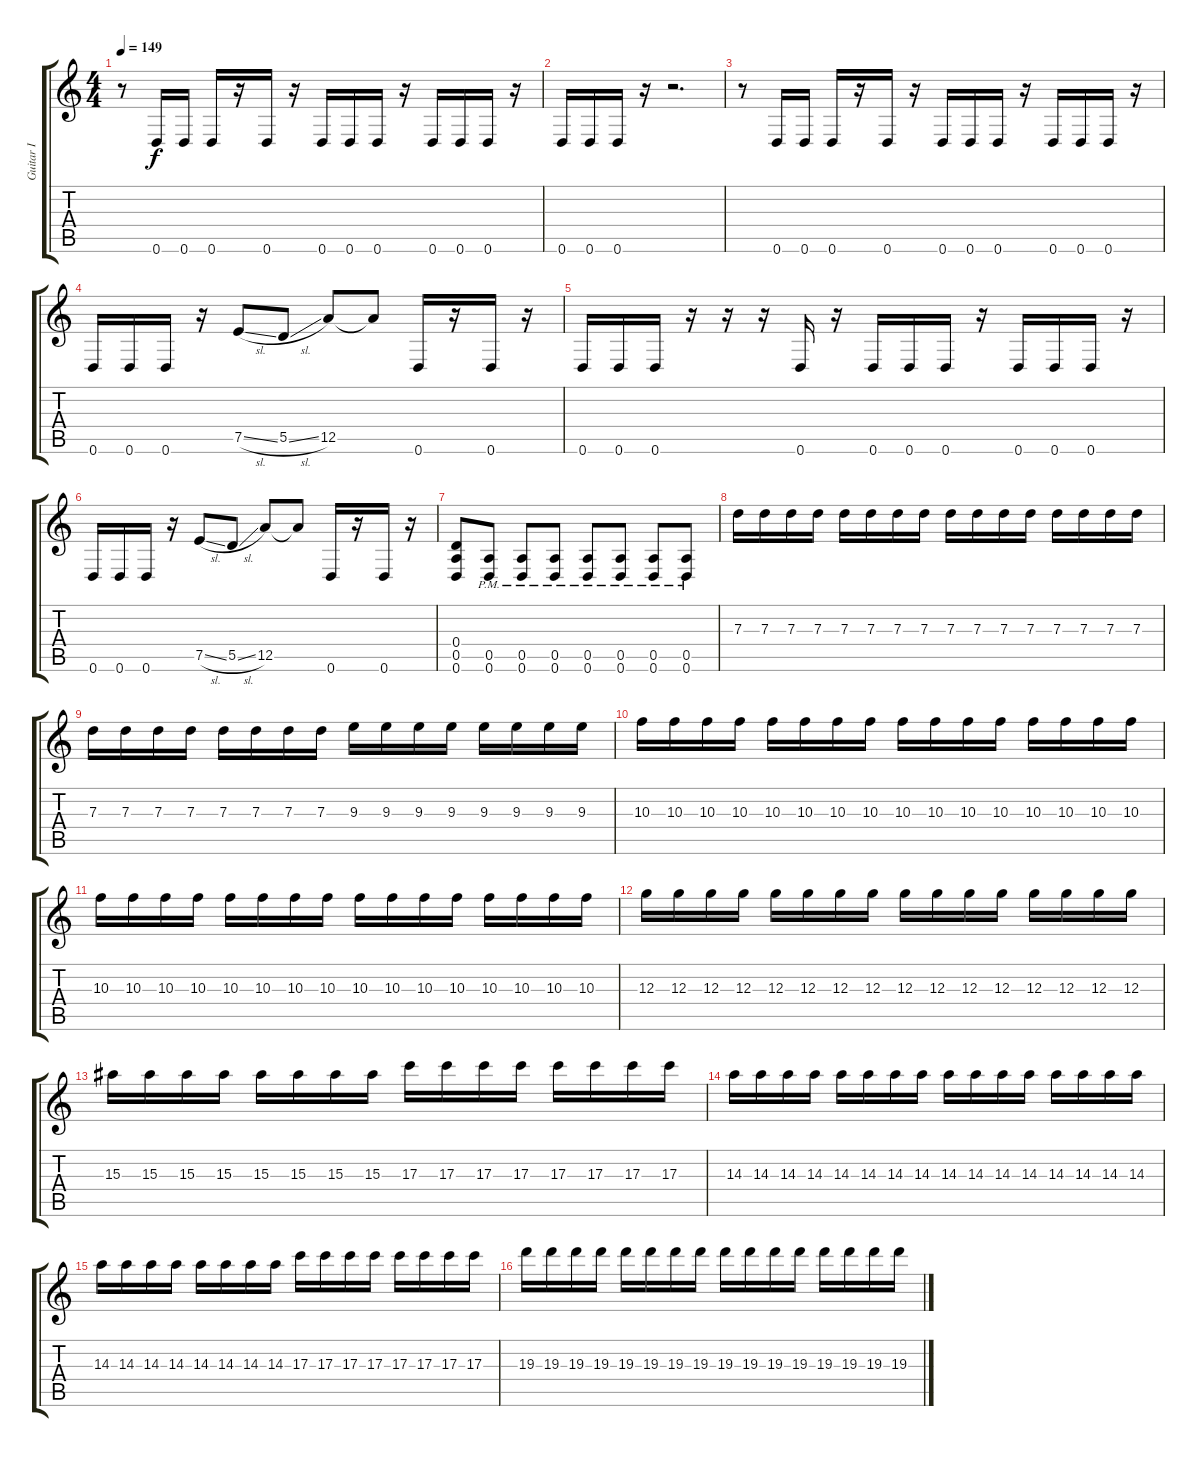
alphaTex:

\track ("Guitar I" "Guitar I") {instrument overdrivenguitar}
\staff {score tabs}
\tuning (E4 B3 G3 D3 A2 D2) {hide}
\ts (4 4)
\tempo 149
\clef g2
\ks c
r.8{dy f} 0.6.16 0.6.16 0.6.16 r.16 0.6.16 r.16 0.6.16 0.6.16 0.6.16 r.16 0.6.16 0.6.16 0.6.16 r.16 |
0.6.16 0.6.16 0.6.16 r.16 r.2{d} |
r.8 0.6.16 0.6.16 0.6.16 r.16 0.6.16 r.16 0.6.16 0.6.16 0.6.16 r.16 0.6.16 0.6.16 0.6.16 r.16 |
0.6.16 0.6.16 0.6.16 r.16 7.5{sl}.8 5.5{sl}.8 12.5.8 12.5{t}.8 0.6.16 r.16 0.6.16 r.16 |
0.6.16 0.6.16 0.6.16 r.16 r.16 r.16 0.6.16 r.16 0.6.16 0.6.16 0.6.16 r.16 0.6.16 0.6.16 0.6.16 r.16 |
0.6.16 0.6.16 0.6.16 r.16 7.5{sl}.8 5.5{sl}.8 12.5.8 12.5{t}.8 0.6.16 r.16 0.6.16 r.16 |
(0.4 0.5 0.6).8 (0.5{pm} 0.6{pm}).8 (0.5{pm} 0.6{pm}).8 (0.5{pm} 0.6{pm}).8 (0.5{pm} 0.6{pm}).8 (0.5{pm} 0.6{pm}).8 (0.5{pm} 0.6{pm}).8 (0.5{pm} 0.6{pm}).8 |
7.3.16{volume 13} 7.3.16 7.3.16 7.3.16 7.3.16 7.3.16 7.3.16 7.3.16 7.3.16 7.3.16 7.3.16 7.3.16 7.3.16 7.3.16 7.3.16 7.3.16 |
7.3.16 7.3.16 7.3.16 7.3.16 7.3.16 7.3.16 7.3.16 7.3.16 9.3.16 9.3.16 9.3.16 9.3.16 9.3.16 9.3.16 9.3.16 9.3.16 |
10.3.16 10.3.16 10.3.16 10.3.16 10.3.16 10.3.16 10.3.16 10.3.16 10.3.16 10.3.16 10.3.16 10.3.16 10.3.16 10.3.16 10.3.16 10.3.16 |
10.3.16 10.3.16 10.3.16 10.3.16 10.3.16 10.3.16 10.3.16 10.3.16 10.3.16 10.3.16 10.3.16 10.3.16 10.3.16 10.3.16 10.3.16 10.3.16 |
12.3.16 12.3.16 12.3.16 12.3.16 12.3.16 12.3.16 12.3.16 12.3.16 12.3.16 12.3.16 12.3.16 12.3.16 12.3.16 12.3.16 12.3.16 12.3.16 |
15.3.16 15.3.16 15.3.16 15.3.16 15.3.16 15.3.16 15.3.16 15.3.16 17.3.16 17.3.16 17.3.16 17.3.16 17.3.16 17.3.16 17.3.16 17.3.16 |
14.3.16 14.3.16 14.3.16 14.3.16 14.3.16 14.3.16 14.3.16 14.3.16 14.3.16 14.3.16 14.3.16 14.3.16 14.3.16 14.3.16 14.3.16 14.3.16 |
14.3.16 14.3.16 14.3.16 14.3.16 14.3.16 14.3.16 14.3.16 14.3.16 17.3.16 17.3.16 17.3.16 17.3.16 17.3.16 17.3.16 17.3.16 17.3.16 |
19.3.16 19.3.16 19.3.16 19.3.16 19.3.16 19.3.16 19.3.16 19.3.16 19.3.16 19.3.16 19.3.16 19.3.16 19.3.16 19.3.16 19.3.16 19.3.16
